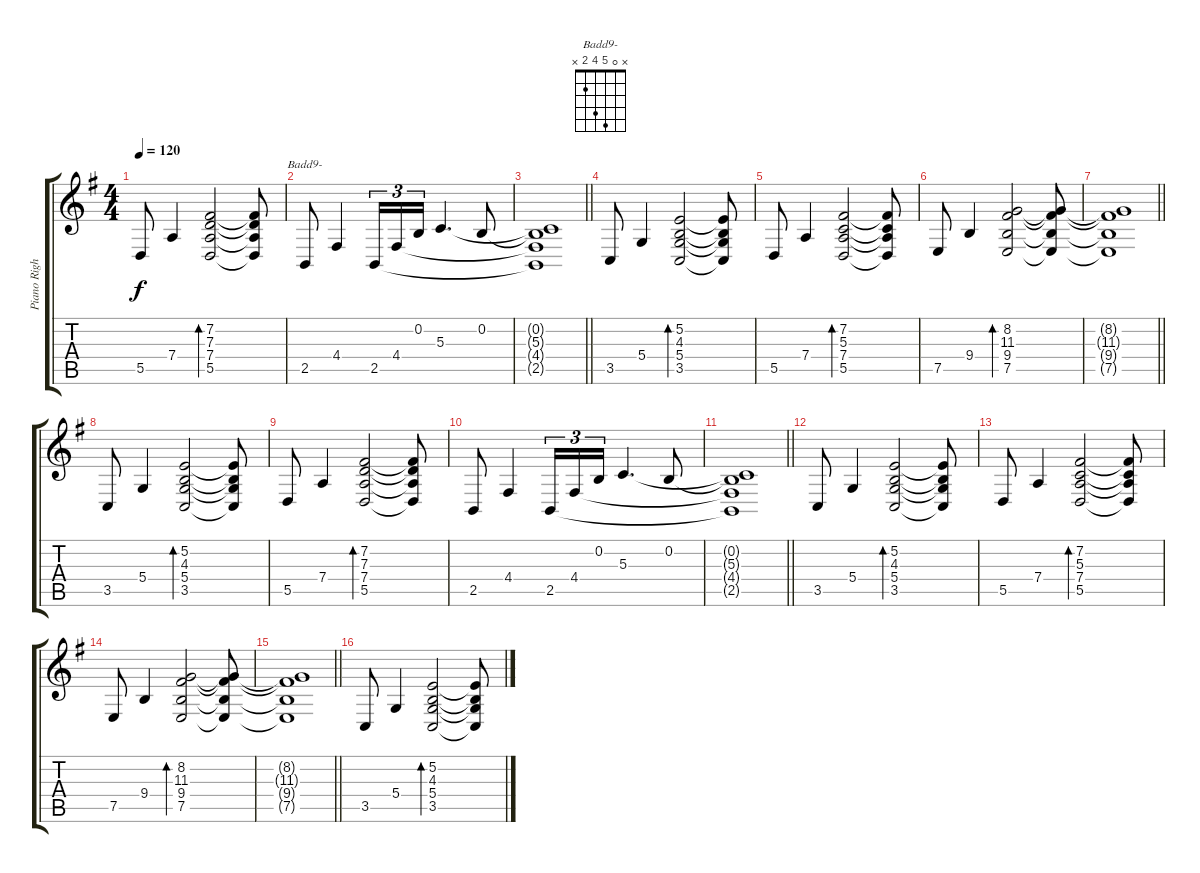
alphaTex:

\track ("Piano Right Standard" "Piano Righ") {instrument acousticgrandpiano}
\staff {score tabs}
\tuning (E4 B3 G3 D3 A2 E2) {hide}
\chord ("Badd9-" x 0 5 4 2 x)
\ts (4 4)
\tempo 120
\clef g2
\ks eminor
5.5.8{dy f} 7.4.4 (7.2 7.3 7.4 5.5).2{bd 480} (7.2{t} 7.3{t} 7.4{t} 5.5{t}).8 |
2.5.8{ch "Badd9-"} 4.4.4 2.5.16{tu (3 2)} 4.4.16{tu (3 2)} 0.2.16{tu (3 2)} 5.3.4{d} 0.2.8 |
\barLineRight lightlight
(0.2{t} 5.3{t} 4.4{t} 2.5{t}).1 |
3.5.8 5.4.4 (5.2 4.3 5.4 3.5).2{bd 480} (5.2{t} 4.3{t} 5.4{t} 3.5{t}).8 |
5.5.8 7.4.4 (7.2 5.3 7.4 5.5).2{bd 480} (7.2{t} 5.3{t} 7.4{t} 5.5{t}).8 |
7.5.8 9.4.4 (8.2 11.3 9.4 7.5).2{bd 480} (8.2{t} 11.3{t} 9.4{t} 7.5{t}).8 |
\barLineRight lightlight
(8.2{t} 11.3{t} 9.4{t} 7.5{t}).1 |
3.5.8 5.4.4 (5.2 4.3 5.4 3.5).2{bd 480} (5.2{t} 4.3{t} 5.4{t} 3.5{t}).8 |
5.5.8 7.4.4 (7.2 7.3 7.4 5.5).2{bd 480} (7.2{t} 7.3{t} 7.4{t} 5.5{t}).8 |
2.5.8 4.4.4 2.5.16{tu (3 2)} 4.4.16{tu (3 2)} 0.2.16{tu (3 2)} 5.3.4{d} 0.2.8 |
\barLineRight lightlight
(0.2{t} 5.3{t} 4.4{t} 2.5{t}).1 |
\section ("" "")
3.5.8 5.4.4 (5.2 4.3 5.4 3.5).2{bd 480} (5.2{t} 4.3{t} 5.4{t} 3.5{t}).8 |
5.5.8 7.4.4 (7.2 5.3 7.4 5.5).2{bd 480} (7.2{t} 5.3{t} 7.4{t} 5.5{t}).8 |
7.5.8 9.4.4 (8.2 11.3 9.4 7.5).2{bd 480} (8.2{t} 11.3{t} 9.4{t} 7.5{t}).8 |
\barLineRight lightlight
(8.2{t} 11.3{t} 9.4{t} 7.5{t}).1 |
3.5.8 5.4.4 (5.2 4.3 5.4 3.5).2{bd 480} (5.2{t} 4.3{t} 5.4{t} 3.5{t}).8
